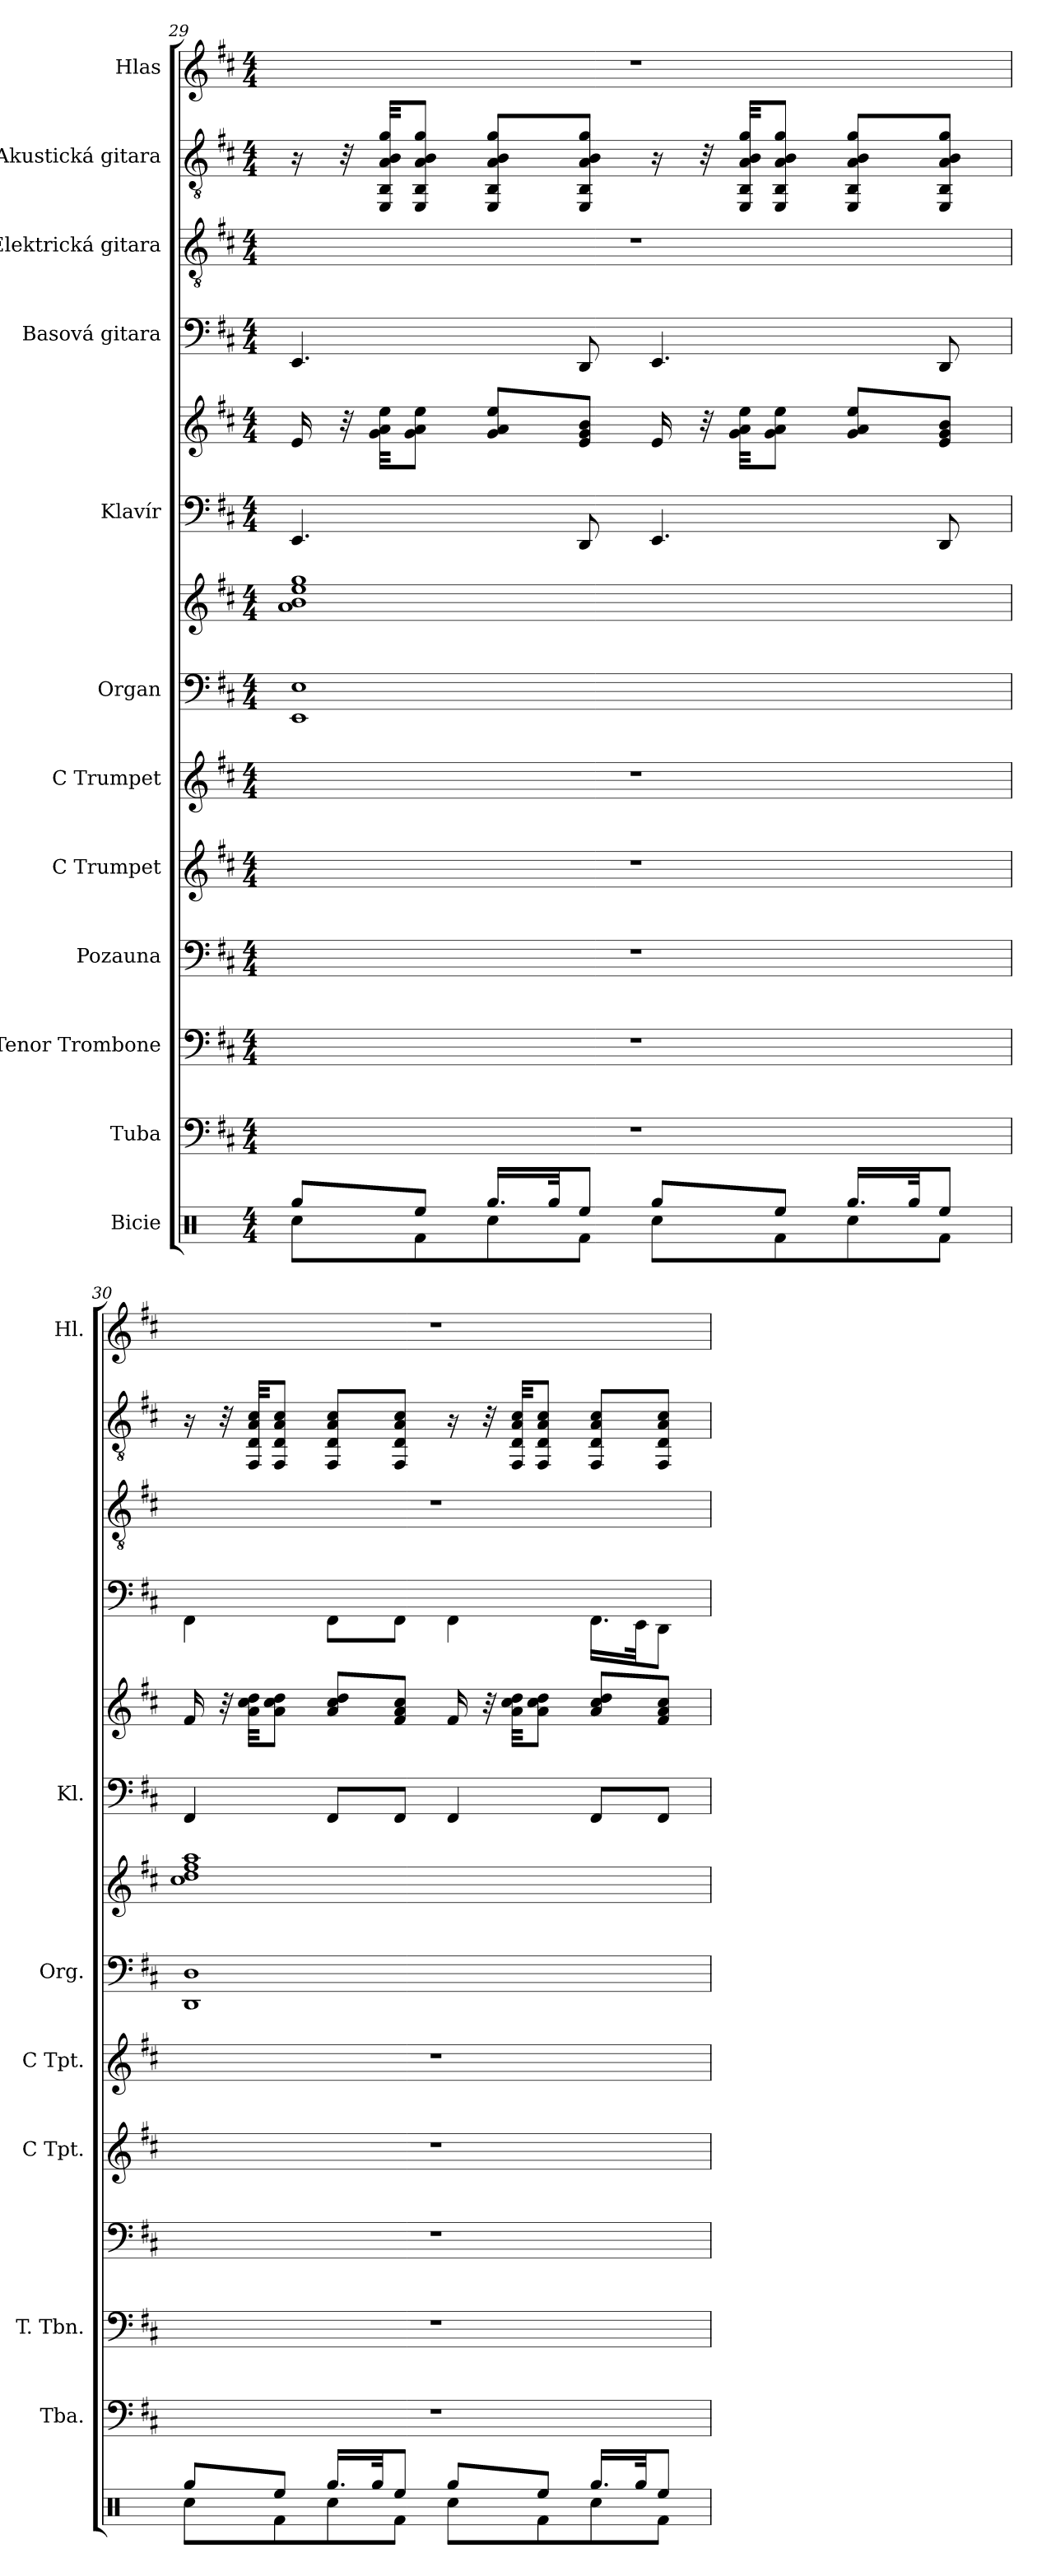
**kern	**kern	**kern	**kern	**kern	**kern	**kern	**kern	**kern	**kern	**kern	**kern	**kern	**kern
*part12	*part11	*part10	*part9	*part8	*part7	*part6	*part6	*part5	*part5	*part4	*part3	*part2	*part1
*staff14	*staff13	*staff12	*staff11	*staff10	*staff9	*staff8	*staff7	*staff6	*staff5	*staff4	*staff3	*staff2	*staff1
*I"Bicie	*I"Tuba	*I"Tenor Trombone	*I"Pozauna	*I"C Trumpet	*I"C Trumpet	*I"Organ	*	*I"Klavír	*	*I"Basová gitara	*I"Elektrická gitara	*I"Akustická gitara	*I"Hlas
*	*I'Tba.	*I'T. Tbn.	*	*I'C Tpt.	*I'C Tpt.	*I'Org.	*	*I'Kl.	*	*	*	*	*I'Hl.
*clefX	*clefF4	*clefF4	*clefF4	*clefG2	*clefG2	*clefF4	*clefG2	*clefF4	*clefG2	*	*clefGv2	*clefGv2	*clefG2
*	*	*	*	*	*	*	*	*	*	*ITrd7c12	*	*	*
*k[]	*k[f#c#]	*k[f#c#]	*k[f#c#]	*k[f#c#]	*k[f#c#]	*k[f#c#]	*k[f#c#]	*k[f#c#]	*k[f#c#]	*k[f#c#]	*k[f#c#]	*k[f#c#]	*k[f#c#]
*M4/4	*M4/4	*M4/4	*M4/4	*M4/4	*M4/4	*M4/4	*M4/4	*M4/4	*M4/4	*M4/4	*M4/4	*M4/4	*M4/4
=29	=29	=29	=29	=29	=29	=29	=29	=29	=29	=29	=29	=29	=29
*^	*	*	*	*	*	*	*	*	*	*	*	*	*
8Rgg/L	8Rcc\L	1r	1r	1r	1r	1r	1EE 1E	1a 1b 1ee 1gg	4.EE/	16e/	4.EEE/	1r	16r	1r
.	.	.	.	.	.	.	.	.	.	32r	.	.	32r	.
.	.	.	.	.	.	.	.	.	.	32g\ 32a\ 32ee\KKL	.	.	32EE/ 32BB/ 32A/ 32B/ 32g/KKL	.
8Ree/J	8Rf\	.	.	.	.	.	.	.	.	8g\ 8a\ 8ee\J	.	.	8EE/ 8BB/ 8A/ 8B/ 8g/J	.
16.Rgg/LL	8Rcc\	.	.	.	.	.	.	.	.	8g/ 8a/ 8ee/L	.	.	8EE/ 8BB/ 8A/ 8B/ 8g/L	.
32Rgg/JK	.	.	.	.	.	.	.	.	.	.	.	.	.	.
8Ree/J	8Rf\J	.	.	.	.	.	.	.	8DD/	8e/ 8g/ 8b/J	8DDD/	.	8EE/ 8BB/ 8A/ 8B/ 8g/J	.
8Rgg/L	8Rcc\L	.	.	.	.	.	.	.	4.EE/	16e/	4.EEE/	.	16r	.
.	.	.	.	.	.	.	.	.	.	32r	.	.	32r	.
.	.	.	.	.	.	.	.	.	.	32g\ 32a\ 32ee\KKL	.	.	32EE/ 32BB/ 32A/ 32B/ 32g/KKL	.
8Ree/J	8Rf\	.	.	.	.	.	.	.	.	8g\ 8a\ 8ee\J	.	.	8EE/ 8BB/ 8A/ 8B/ 8g/J	.
16.Rgg/LL	8Rcc\	.	.	.	.	.	.	.	.	8g/ 8a/ 8ee/L	.	.	8EE/ 8BB/ 8A/ 8B/ 8g/L	.
32Rgg/JK	.	.	.	.	.	.	.	.	.	.	.	.	.	.
8Ree/J	8Rf\J	.	.	.	.	.	.	.	8DD/	8e/ 8g/ 8b/J	8DDD/	.	8EE/ 8BB/ 8A/ 8B/ 8g/J	.
!!LO:PB:g=z
=30	=30	=30	=30	=30	=30	=30	=30	=30	=30	=30	=30	=30	=30	=30
8Rgg/L	8Rcc\L	1r	1r	1r	1r	1r	1DD 1D	1cc# 1dd 1ff# 1aa	4FF#/	16f#/	4FFF#\	1r	16r	1r
.	.	.	.	.	.	.	.	.	.	32r	.	.	32r	.
.	.	.	.	.	.	.	.	.	.	32a\ 32cc#\ 32dd\KKL	.	.	32FF#/ 32D/ 32A/ 32c#/KKL	.
8Ree/J	8Rf\	.	.	.	.	.	.	.	.	8a\ 8cc#\ 8dd\J	.	.	8FF#/ 8D/ 8A/ 8c#/J	.
16.Rgg/LL	8Rcc\	.	.	.	.	.	.	.	8FF#/L	8a/ 8cc#/ 8dd/L	8FFF#\L	.	8FF#/ 8D/ 8A/ 8c#/L	.
32Rgg/JK	.	.	.	.	.	.	.	.	.	.	.	.	.	.
8Ree/J	8Rf\J	.	.	.	.	.	.	.	8FF#/J	8f#/ 8a/ 8cc#/J	8FFF#\J	.	8FF#/ 8D/ 8A/ 8c#/J	.
8Rgg/L	8Rcc\L	.	.	.	.	.	.	.	4FF#/	16f#/	4FFF#\	.	16r	.
.	.	.	.	.	.	.	.	.	.	32r	.	.	32r	.
.	.	.	.	.	.	.	.	.	.	32a\ 32cc#\ 32dd\KKL	.	.	32FF#/ 32D/ 32A/ 32c#/KKL	.
8Ree/J	8Rf\	.	.	.	.	.	.	.	.	8a\ 8cc#\ 8dd\J	.	.	8FF#/ 8D/ 8A/ 8c#/J	.
16.Rgg/LL	8Rcc\	.	.	.	.	.	.	.	8FF#/L	8a/ 8cc#/ 8dd/L	16.FFF#\LL	.	8FF#/ 8D/ 8A/ 8c#/L	.
32Rgg/JK	.	.	.	.	.	.	.	.	.	.	32EEE\JK	.	.	.
8Ree/J	8Rf\J	.	.	.	.	.	.	.	8FF#/J	8f#/ 8a/ 8cc#/J	8DDD\J	.	8FF#/ 8D/ 8A/ 8c#/J	.
*v	*v	*	*	*	*	*	*	*	*	*	*	*	*	*
=	=	=	=	=	=	=	=	=	=	=	=	=	=
*-	*-	*-	*-	*-	*-	*-	*-	*-	*-	*-	*-	*-	*-
